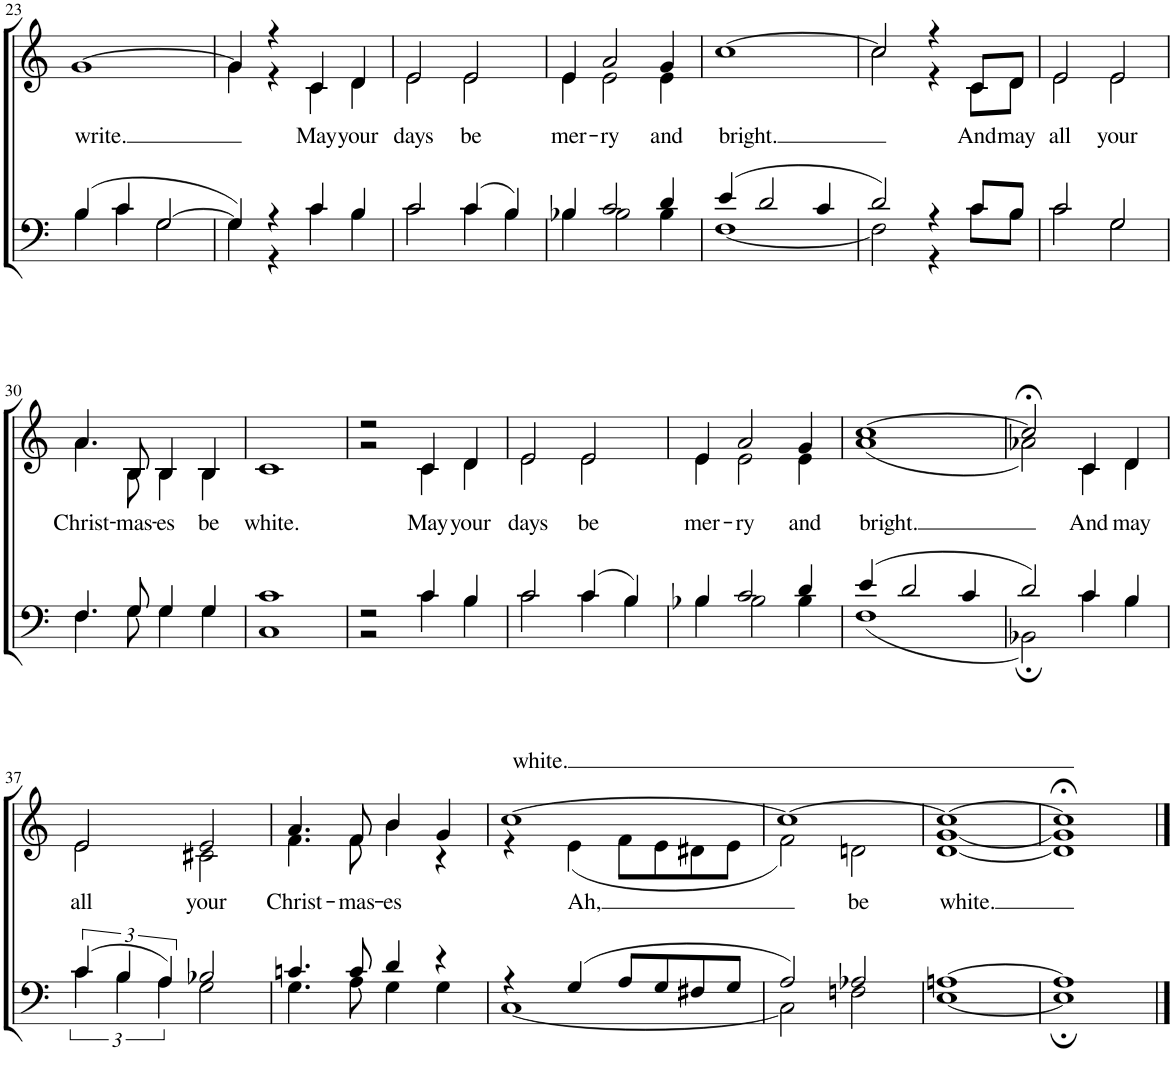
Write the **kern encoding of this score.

**kern	**kern	**text
*part2	*part1	*part1
*staff2	*staff1	*staff1
*I"T B	*I"S A	*
!!LO:PB:g=z
*clefF4	*clefG2	*
*k[]	*k[]	*
*M4/4	*M4/4	*
*met(c)	*met(c)	*
=23	=23	=23
*^	*	*
!	!	!	!LO:LY:b
(4B/	4B\	[1g	write.
4c/	4c\	.	.
[2G/	2G\	.	.
=24	=24	=24	=24
*	*	*^	*
4G/])	4G\	4g/]	4g\	.
4r	4r	4r	4r	.
!	!	!	!	!LO:LY:b
4c/	4c\	4c/	4c\	May
!	!	!	!	!LO:LY:b
4B/	4B\	4d/	4d\	your
=25	=25	=25	=25	=25
!	!	!	!	!LO:LY:b
2c/	2c\	2e/	2e\	days
!	!	!	!	!LO:LY:b
(4c/	4c\	2e/	2e\	be
4B/)	4B\	.	.	.
=26	=26	=26	=26	=26
!	!	!	!	!LO:LY:b
4B-X/	4B-\	4e/	4e\	mer-
!	!	!	!	!LO:LY:b
2c/	2B-\	2a/	2e\	-ry
!	!	!	!	!LO:LY:b
4d/	4B-\	4g/	4e\	and
=27	=27	=27	=27	=27
!	!	!	!	!LO:LY:b
*	*	*v	*v	*
(4e/	[1F	[1cc	bright.
2d/	.	.	.
4c/	.	.	.
=28	=28	=28	=28
*	*	*^	*
2d/)	2F\]	2cc/]	2cc\	.
4r	4r	4r	4r	.
!	!	!	!	!LO:LY:b
8c/L	8c\L	8c/L	8c\L	And
!	!	!	!	!LO:LY:b
8B/J	8B\J	8d/J	8d\J	may
=29	=29	=29	=29	=29
!	!	!	!	!LO:LY:b
2c/	2c\	2e/	2e\	all
!	!	!	!	!LO:LY:b
2G/	2G\	2e/	2e\	your
!!LO:LB:g=z	!!
=30	=30	=30	=30	=30
!	!	!	!	!LO:LY:b
4.F/	4.F\	4.a/	4.a\	Christ-
!	!	!	!	!LO:LY:b
8G/	8G\	8B/	8B\	-mas-
!	!	!	!	!LO:LY:b
4G/	4G\	4B/	4B\	-es
!	!	!	!	!LO:LY:b
4G/	4G\	4B/	4B\	be
=31	=31	=31	=31	=31
!	!	!	!	!LO:LY:b
*	*	*v	*v	*
1c	1C	1c	white.
=32	=32	=32	=32
*	*	*^	*
2r	2r	2r	2r	.
!	!	!	!	!LO:LY:b
4c/	4c\	4c/	4c\	May
!	!	!	!	!LO:LY:b
4B/	4B\	4d/	4d\	your
=33	=33	=33	=33	=33
!	!	!	!	!LO:LY:b
2c/	2c\	2e/	2e\	days
!	!	!	!	!LO:LY:b
(4c/	4c\	2e/	2e\	be
4B/)	4B\	.	.	.
=34	=34	=34	=34	=34
!	!	!	!	!LO:LY:b
4B-X/	4B-X\	4e/	4e\	mer-
!	!	!	!	!LO:LY:b
2c/	2B-\	2a/	2e\	-ry
!	!	!	!	!LO:LY:b
4d/	4B-\	4g/	4e\	and
=35	=35	=35	=35	=35
!	!	!	!	!LO:LY:b
(4e/	(1F	[1cc	(1a	bright.
2d/	.	.	.	.
4c/	.	.	.	.
=36	=36	=36	=36	=36
2d/)	2BB-X;\)	2cc;</]	2a-X\)	.
!	!	!	!	!LO:LY:b
4c/	4c\	4c/	4c\	And
!	!	!	!	!LO:LY:b
4B/	4B\	4d/	4d\	may
!!LO:LB:g=z	!!
=37	=37	=37	=37	=37
!	!	!	!	!LO:LY:b
(6c/	6c\	2e/	2e\	all
6B/	6B\	.	.	.
6A/)	6A\	.	.	.
!	!	!	!	!LO:LY:b
2B-X/	2G\	2e/	2c#X\	your
=38	=38	=38	=38	=38
!	!	!	!	!LO:LY:b
4.cn/	4.G\	4.a/	4.f\	Christ-
!	!	!	!	!LO:LY:b
8c/	8A\	8f/	8f\	-mas-
!	!	!	!	!LO:LY:b
4d/	4G\	4b/	4b\	-es
4r	4G\	4g/	4r	.
=39	=39	=39	=39	=39
!	!	!	!	!LO:LY:a
4r	[1C	[1cc	4r	white.
!	!	!	!	!LO:LY:b
(4G/	.	.	(4e\	Ah,
8A/L	.	.	8f\L	.
8G/	.	.	8e\	.
8F#X/	.	.	8d#X\	.
8G/J	.	.	8e\J	.
=40	=40	=40	=40	=40
2A/)	2C\]	1cc_	2f\)	.
!	!	!	!	!LO:LY:b
2A-X/	2Fn\	.	2dn\	be
=41	=41	=41	=41	=41
!	!	!	!	!LO:LY:b
[1An	[1E	1cc_	[1d [1g	white.
=42	=42	=42	=42	=42
1A]	1E;]	1cc;<]	1d] 1g]	.
*v	*v	*	*	*
*	*v	*v	*
==	==	==
*-	*-	*-
